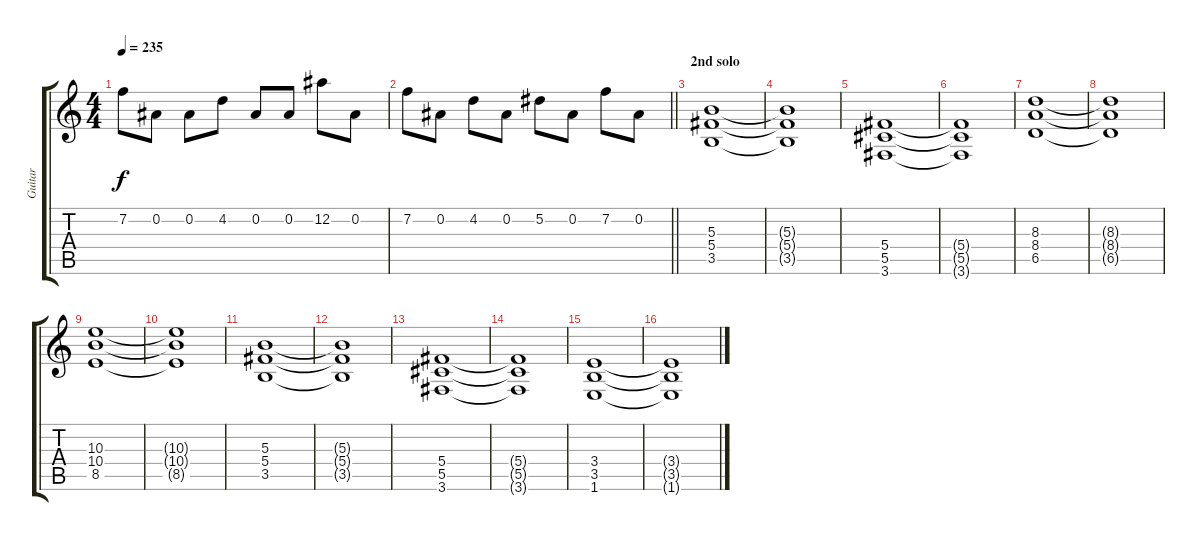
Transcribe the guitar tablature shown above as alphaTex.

\track ("Guitar" "Guitar") {instrument distortionguitar}
\staff {score tabs}
\tuning (Eb4 Bb3 Gb3 Db3 Ab2 Eb2) {hide}
\ts (4 4)
\tempo 235
\clef g2
\ks aminor
7.2.8{dy f} 0.2.8 0.2.8 4.2.8 0.2.8 0.2.8 12.2.8 0.2.8 |
\barLineRight lightlight
7.2.8 0.2.8 4.2.8 0.2.8 5.2.8 0.2.8 7.2.8 0.2.8 |
\section ("" "2nd solo")
(5.3 5.4 3.5).1 |
(5.3{t} 5.4{t} 3.5{t}).1 |
(5.4 5.5 3.6).1 |
(5.4{t} 5.5{t} 3.6{t}).1 |
(8.3 8.4 6.5).1 |
(8.3{t} 8.4{t} 6.5{t}).1 |
(10.3 10.4 8.5).1 |
(10.3{t} 10.4{t} 8.5{t}).1 |
(5.3 5.4 3.5).1 |
(5.3{t} 5.4{t} 3.5{t}).1 |
(5.4 5.5 3.6).1 |
(5.4{t} 5.5{t} 3.6{t}).1 |
(3.4 3.5 1.6).1 |
(3.4{t} 3.5{t} 1.6{t}).1
